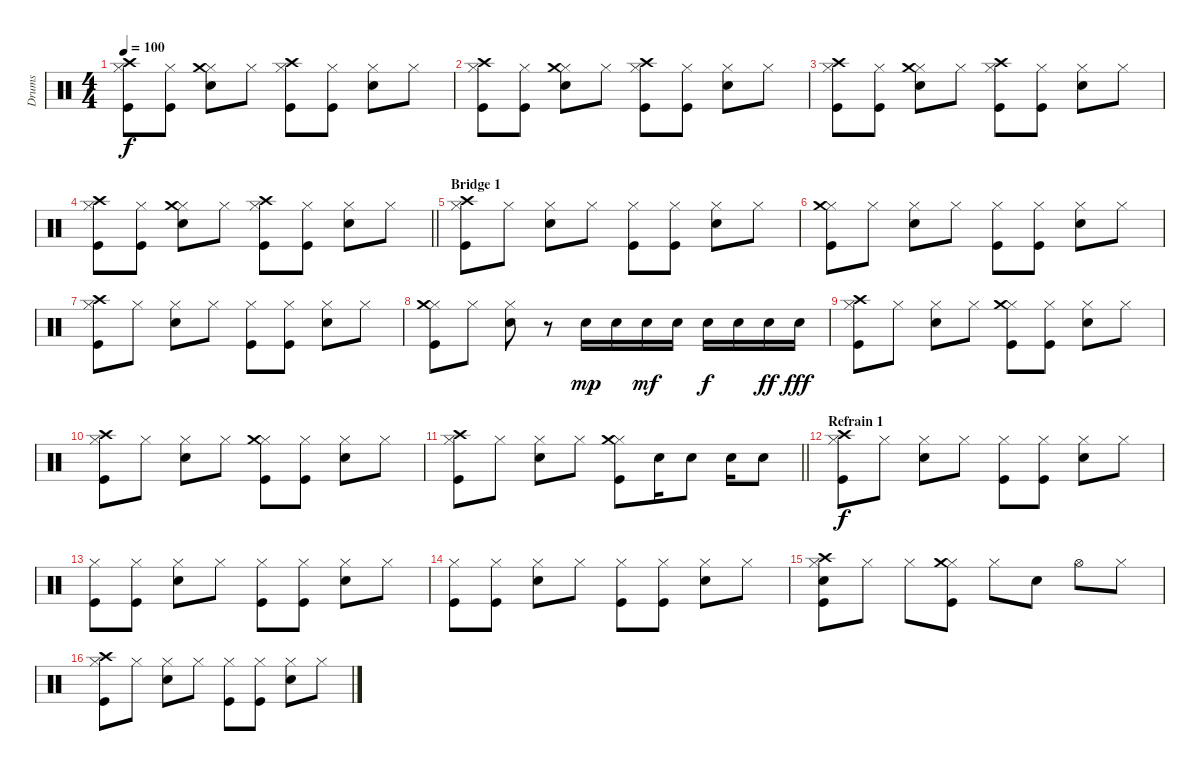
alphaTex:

\track ("Drums" "Drums") {instrument percussion}
\staff {score}
\articulation defaults
\ts (4 4)
\tempo 100
\clef neutral
\ks c
("Kick (hit)" "Hi-Hat (closed)" "Crash high (hit)").8{dy f} ("Kick (hit)" "Hi-Hat (closed)").8 ("Snare (hit) 2" "Hi-Hat (closed)" "Crash medium (hit)").8 "Hi-Hat (closed)".8 ("Kick (hit)" "Hi-Hat (closed)" "Crash high (hit)").8 ("Kick (hit)" "Hi-Hat (closed)").8 ("Snare (hit) 2" "Hi-Hat (closed)").8 "Hi-Hat (closed)".8 |
("Kick (hit)" "Hi-Hat (closed)" "Crash high (hit)").8 ("Kick (hit)" "Hi-Hat (closed)").8 ("Snare (hit) 2" "Hi-Hat (closed)" "Crash medium (hit)").8 "Hi-Hat (closed)".8 ("Kick (hit)" "Hi-Hat (closed)" "Crash high (hit)").8 ("Kick (hit)" "Hi-Hat (closed)").8 ("Snare (hit) 2" "Hi-Hat (closed)").8 "Hi-Hat (closed)".8 |
("Kick (hit)" "Hi-Hat (closed)" "Crash high (hit)").8 ("Kick (hit)" "Hi-Hat (closed)").8 ("Snare (hit) 2" "Hi-Hat (closed)" "Crash medium (hit)").8 "Hi-Hat (closed)".8 ("Kick (hit)" "Hi-Hat (closed)" "Crash high (hit)").8 ("Kick (hit)" "Hi-Hat (closed)").8 ("Snare (hit) 2" "Hi-Hat (closed)").8 "Hi-Hat (closed)".8 |
\barLineRight lightlight
("Kick (hit)" "Hi-Hat (closed)" "Crash high (hit)").8 ("Kick (hit)" "Hi-Hat (closed)").8 ("Snare (hit) 2" "Hi-Hat (closed)" "Crash medium (hit)").8 "Hi-Hat (closed)".8 ("Kick (hit)" "Hi-Hat (closed)" "Crash high (hit)").8 ("Kick (hit)" "Hi-Hat (closed)").8 ("Snare (hit) 2" "Hi-Hat (closed)").8 "Hi-Hat (closed)".8 |
\section ("" "Bridge 1")
("Kick (hit)" "Hi-Hat (closed)" "Crash high (hit)").8 "Hi-Hat (closed)".8 ("Snare (hit) 2" "Hi-Hat (closed)").8 "Hi-Hat (closed)".8 ("Kick (hit)" "Hi-Hat (closed)").8 ("Kick (hit)" "Hi-Hat (closed)").8 ("Snare (hit) 2" "Hi-Hat (closed)").8 "Hi-Hat (closed)".8 |
("Kick (hit)" "Hi-Hat (closed)" "Crash medium (hit)").8 "Hi-Hat (closed)".8 ("Snare (hit) 2" "Hi-Hat (closed)").8 "Hi-Hat (closed)".8 ("Kick (hit)" "Hi-Hat (closed)").8 ("Kick (hit)" "Hi-Hat (closed)").8 ("Snare (hit) 2" "Hi-Hat (closed)").8 "Hi-Hat (closed)".8 |
("Kick (hit)" "Hi-Hat (closed)" "Crash high (hit)").8 "Hi-Hat (closed)".8 ("Snare (hit) 2" "Hi-Hat (closed)").8 "Hi-Hat (closed)".8 ("Kick (hit)" "Hi-Hat (closed)").8 ("Kick (hit)" "Hi-Hat (closed)").8 ("Snare (hit) 2" "Hi-Hat (closed)").8 "Hi-Hat (closed)".8 |
("Kick (hit)" "Hi-Hat (closed)" "Crash medium (hit)").8 "Hi-Hat (closed)".8 ("Snare (hit) 2" "Hi-Hat (closed)").8 r.8 "Snare (hit) 2".16{dy mp} "Snare (hit) 2".16 "Snare (hit) 2".16{dy mf} "Snare (hit) 2".16 "Snare (hit) 2".16{dy f} "Snare (hit) 2".16 "Snare (hit) 2".16{dy ff} "Snare (hit) 2".16{dy fff} |
("Kick (hit)" "Hi-Hat (closed)" "Crash high (hit)").8 "Hi-Hat (closed)".8 ("Snare (hit) 2" "Hi-Hat (closed)").8 "Hi-Hat (closed)".8 ("Kick (hit)" "Hi-Hat (closed)" "Crash medium (hit)").8 ("Kick (hit)" "Hi-Hat (closed)").8 ("Snare (hit) 2" "Hi-Hat (closed)").8 "Hi-Hat (closed)".8 |
("Kick (hit)" "Hi-Hat (closed)" "Crash high (hit)").8 "Hi-Hat (closed)".8 ("Snare (hit) 2" "Hi-Hat (closed)").8 "Hi-Hat (closed)".8 ("Kick (hit)" "Hi-Hat (closed)" "Crash medium (hit)").8 ("Kick (hit)" "Hi-Hat (closed)").8 ("Snare (hit) 2" "Hi-Hat (closed)").8 "Hi-Hat (closed)".8 |
\barLineRight lightlight
("Kick (hit)" "Hi-Hat (closed)" "Crash high (hit)").8 "Hi-Hat (closed)".8 ("Snare (hit) 2" "Hi-Hat (closed)").8 "Hi-Hat (closed)".8 ("Kick (hit)" "Hi-Hat (closed)" "Crash medium (hit)").8 "Snare (hit) 2".16 "Snare (hit) 2".8 "Snare (hit) 2".16 "Snare (hit) 2".8 |
\section ("" "Refrain 1")
("Kick (hit)" "Hi-Hat (closed)" "Crash high (hit)").8{dy f} "Hi-Hat (closed)".8 ("Snare (hit) 2" "Hi-Hat (closed)").8 "Hi-Hat (closed)".8 ("Kick (hit)" "Hi-Hat (closed)").8 ("Kick (hit)" "Hi-Hat (closed)").8 ("Snare (hit) 2" "Hi-Hat (closed)").8 "Hi-Hat (closed)".8 |
("Kick (hit)" "Hi-Hat (closed)").8 ("Kick (hit)" "Hi-Hat (closed)").8 ("Snare (hit) 2" "Hi-Hat (closed)").8 "Hi-Hat (closed)".8 ("Kick (hit)" "Hi-Hat (closed)").8 ("Kick (hit)" "Hi-Hat (closed)").8 ("Snare (hit) 2" "Hi-Hat (closed)").8 "Hi-Hat (closed)".8 |
("Kick (hit)" "Hi-Hat (closed)").8 ("Kick (hit)" "Hi-Hat (closed)").8 ("Snare (hit) 2" "Hi-Hat (closed)").8 "Hi-Hat (closed)".8 ("Kick (hit)" "Hi-Hat (closed)").8 ("Kick (hit)" "Hi-Hat (closed)").8 ("Snare (hit) 2" "Hi-Hat (closed)").8 "Hi-Hat (closed)".8 |
("Kick (hit)" "Snare (hit) 2" "Hi-Hat (closed)" "Crash high (hit)").8 "Hi-Hat (closed)".8 "Hi-Hat (closed)".8 ("Kick (hit)" "Hi-Hat (closed)" "Crash medium (hit)").8 "Hi-Hat (closed)".8 "Snare (hit) 2".8 "Hi-Hat (open)".8 "Hi-Hat (closed)".8 |
("Kick (hit)" "Hi-Hat (closed)" "Crash high (hit)").8 "Hi-Hat (closed)".8 ("Snare (hit) 2" "Hi-Hat (closed)").8 "Hi-Hat (closed)".8 ("Kick (hit)" "Hi-Hat (closed)").8 ("Kick (hit)" "Hi-Hat (closed)").8 ("Snare (hit) 2" "Hi-Hat (closed)").8 "Hi-Hat (closed)".8
